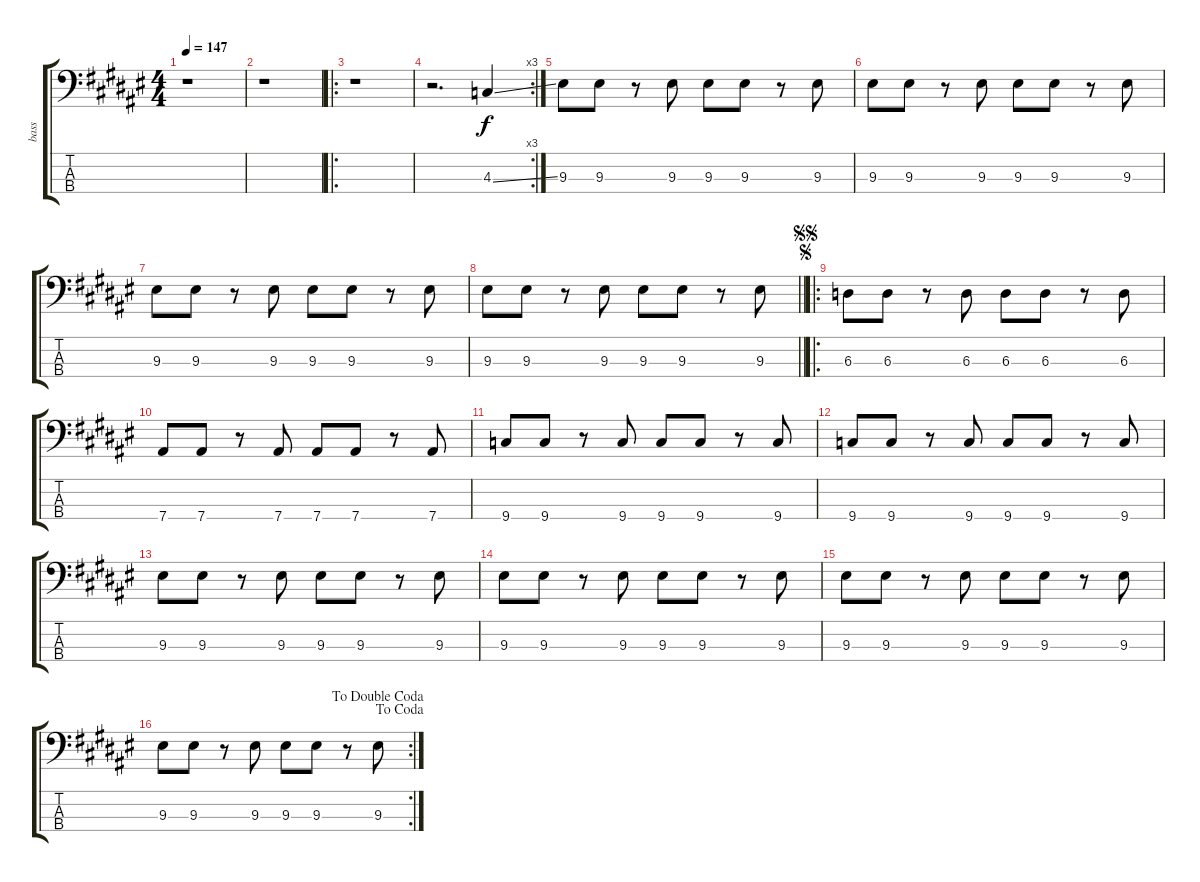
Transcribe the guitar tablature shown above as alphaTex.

\track ("bass" "bass") {instrument electricbasspick}
\staff {score tabs}
\tuning (Gb2 Db2 Ab1 Eb1) {hide}
\ts (4 4)
\tempo 147
\clef f4
\ks f#
r.1{dy f instrument electricbasspick} |
\ks d#minor
r.1 |
\ro
r.1 |
\rc 3
r.2{d} 4.3{ss}.4 |
\ks f#
9.3.8 9.3.8 r.8 9.3.8 9.3.8 9.3.8 r.8 9.3.8 |
\ks d#minor
9.3.8 9.3.8 r.8 9.3.8 9.3.8 9.3.8 r.8 9.3.8 |
9.3.8 9.3.8 r.8 9.3.8 9.3.8 9.3.8 r.8 9.3.8 |
\barLineRight lightlight
9.3.8 9.3.8 r.8 9.3.8 9.3.8 9.3.8 r.8 9.3.8 |
\ro
\jump segno
\jump segnosegno
\ks f#
6.3.8 6.3.8 r.8 6.3.8 6.3.8 6.3.8 r.8 6.3.8 |
\ks d#minor
7.4.8 7.4.8 r.8 7.4.8 7.4.8 7.4.8 r.8 7.4.8 |
9.4.8 9.4.8 r.8 9.4.8 9.4.8 9.4.8 r.8 9.4.8 |
9.4.8 9.4.8 r.8 9.4.8 9.4.8 9.4.8 r.8 9.4.8 |
\ks f#
9.3.8 9.3.8 r.8 9.3.8 9.3.8 9.3.8 r.8 9.3.8 |
\ks d#minor
9.3.8 9.3.8 r.8 9.3.8 9.3.8 9.3.8 r.8 9.3.8 |
9.3.8 9.3.8 r.8 9.3.8 9.3.8 9.3.8 r.8 9.3.8 |
\rc 2
\jump dacoda
\jump dadoublecoda
9.3.8 9.3.8 r.8 9.3.8 9.3.8 9.3.8 r.8 9.3.8
